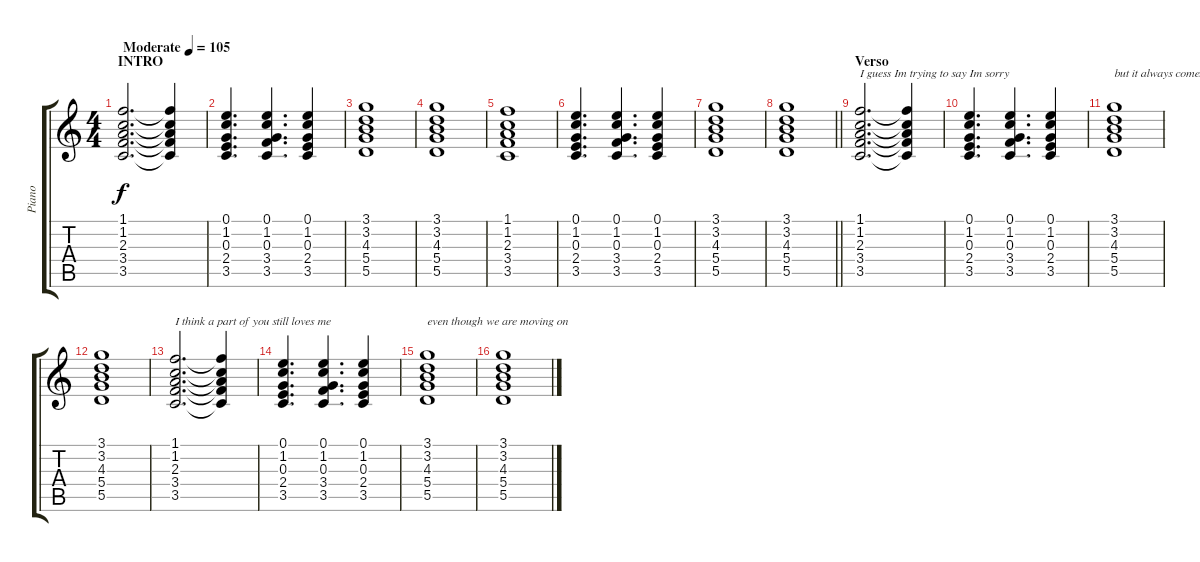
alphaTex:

\track ("Piano" "Piano") {instrument electricbassfinger}
\staff {score tabs}
\tuning (E4 B3 G3 D3 A2 D2) {hide}
\ts (4 4)
\section ("" "INTRO")
\tempo (105 "Moderate")
\clef g2
\ks c
(1.1 1.2 2.3 3.4 3.5).2{d dy f instrument electricbassfinger} (1.1{t} 1.2{t} 2.3{t} 3.4{t} 3.5{t}).4 |
(0.1 1.2 0.3 2.4 3.5).4{d} (0.1 1.2 0.3 3.4 3.5).4{d} (0.1 1.2 0.3 2.4 3.5).4 |
(3.1 3.2 4.3 5.4 5.5).1 |
(3.1 3.2 4.3 5.4 5.5).1 |
(1.1 1.2 2.3 3.4 3.5).1 |
(0.1 1.2 0.3 2.4 3.5).4{d} (0.1 1.2 0.3 3.4 3.5).4{d} (0.1 1.2 0.3 2.4 3.5).4 |
(3.1 3.2 4.3 5.4 5.5).1 |
\barLineRight lightlight
(3.1 3.2 4.3 5.4 5.5).1 |
\section ("" "Verso")
(1.1 1.2 2.3 3.4 3.5).2{d txt "I guess Im trying to say Im sorry "} (1.1{t} 1.2{t} 2.3{t} 3.4{t} 3.5{t}).4 |
(0.1 1.2 0.3 2.4 3.5).4{d} (0.1 1.2 0.3 3.4 3.5).4{d} (0.1 1.2 0.3 2.4 3.5).4 |
(3.1 3.2 4.3 5.4 5.5).1{txt "but it always comes out wrong"} |
(3.1 3.2 4.3 5.4 5.5).1 |
(1.1 1.2 2.3 3.4 3.5).2{d txt "I think a part of you still loves me "} (1.1{t} 1.2{t} 2.3{t} 3.4{t} 3.5{t}).4 |
(0.1 1.2 0.3 2.4 3.5).4{d} (0.1 1.2 0.3 3.4 3.5).4{d} (0.1 1.2 0.3 2.4 3.5).4 |
(3.1 3.2 4.3 5.4 5.5).1{txt "even though we are moving on"} |
(3.1 3.2 4.3 5.4 5.5).1
